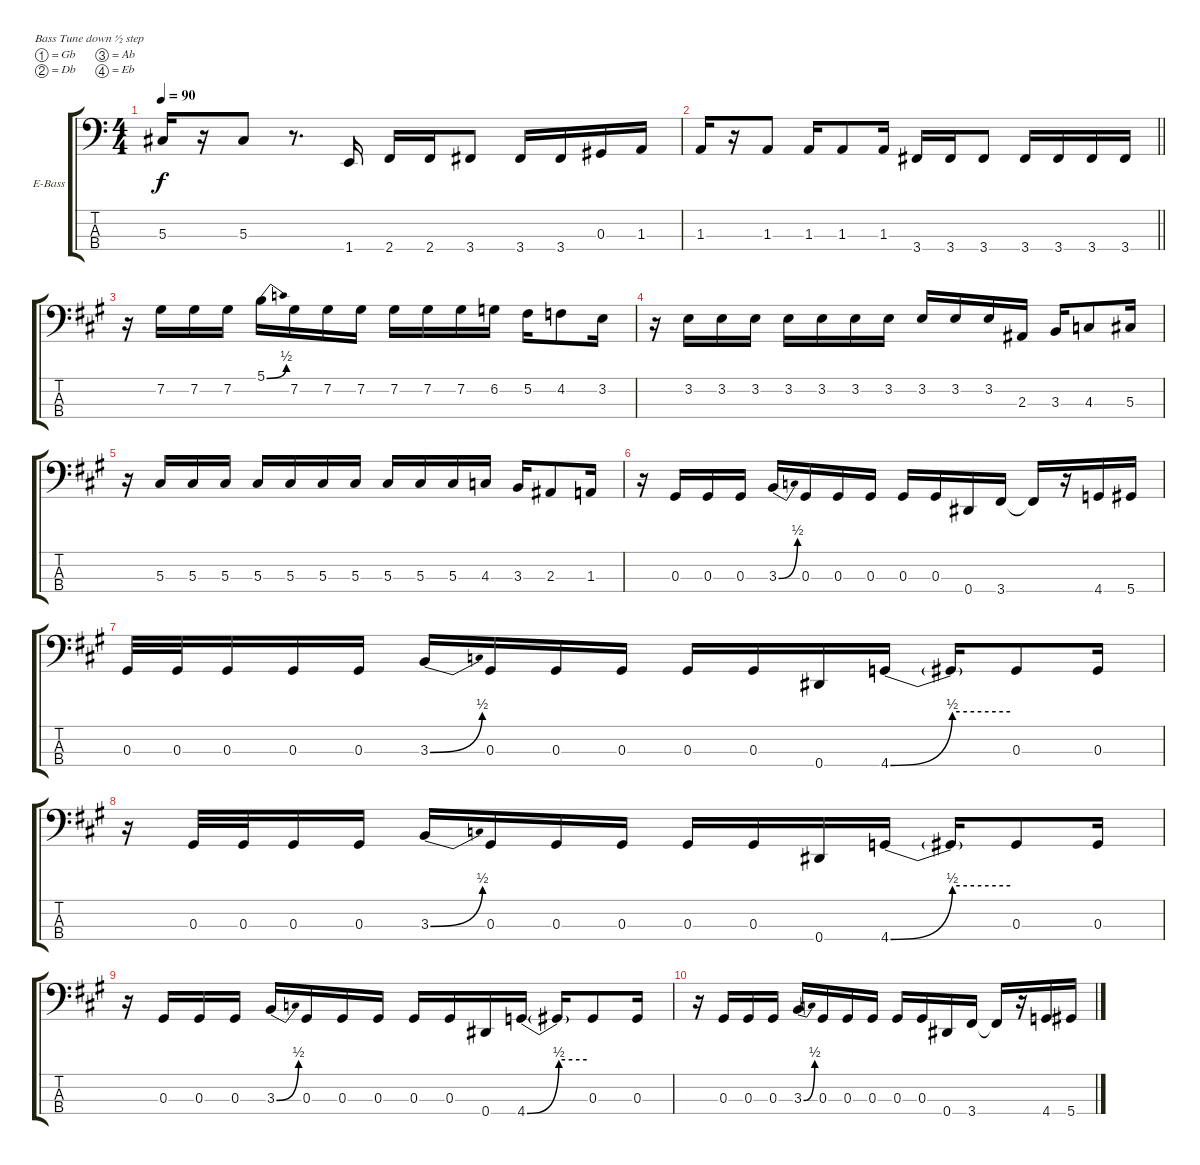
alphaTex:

\bracketExtendMode groupsimilarinstruments
\firstSystemTrackNameOrientation horizontal
\otherSystemsTrackNameOrientation horizontal
\track ("Untitled" "E-Bass") {instrument electricbasspick}
\staff {score tabs}
\tuning (Gb2 Db2 Ab1 Eb1)
\ts (4 4)
\tempo 90
\clef f4
\ks c
5.3.16{dy f} r.16 5.3.8 r.8{d} 1.4.16 2.4.16 2.4.16 3.4.8 3.4.16 3.4.16 0.3.16 1.3.16 |
\barLineRight lightlight
1.3.16 r.16 1.3.8 1.3.16 1.3.8 1.3.16 3.4.16 3.4.16 3.4.8 3.4.16 3.4.16 3.4.16 3.4.16 |
\section ("" " ")
\ks a
r.16 7.2.16 7.2.16 7.2.16 5.1{be (bend 0 0 60 2)}.16 7.2.16 7.2.16 7.2.16 7.2.16 7.2.16 7.2.16 6.2.16 5.2.16 4.2.8 3.2.16 |
r.16 3.2.16 3.2.16 3.2.16 3.2.16 3.2.16 3.2.16 3.2.16 3.2.16 3.2.16 3.2.16 2.3.16 3.3.16 4.3.8 5.3.16 |
r.16 5.3.16 5.3.16 5.3.16 5.3.16 5.3.16 5.3.16 5.3.16 5.3.16 5.3.16 5.3.16 4.3.16 3.3.16 2.3.8 1.3.16 |
r.16 0.3.16 0.3.16 0.3.16 3.3{be (bend 0 0 60 2)}.16 0.3.16 0.3.16 0.3.16 0.3.16 0.3.16 0.4.16 3.4.16 3.4{t}.16 r.16 4.4.16 5.4.16 |
0.3.32 0.3.32 0.3.16 0.3.16 0.3.16 3.3{be (bend 0 0 60 2)}.16 0.3.16 0.3.16 0.3.16 0.3.16 0.3.16 0.4.16 4.4{be (bend 0 0 60 2)}.16 4.4{be (hold 0 2 60 2) t}.16 0.3.8 0.3.16 |
r.16 0.3.32 0.3.32 0.3.16 0.3.16 3.3{be (bend 0 0 60 2)}.16 0.3.16 0.3.16 0.3.16 0.3.16 0.3.16 0.4.16 4.4{be (bend 0 0 60 2)}.16 4.4{be (hold 0 2 60 2) t}.16 0.3.8 0.3.16 |
r.16 0.3.16 0.3.16 0.3.16 3.3{be (bend 0 0 60 2)}.16 0.3.16 0.3.16 0.3.16 0.3.16 0.3.16 0.4.16 4.4{be (bend 0 0 60 2)}.16 4.4{be (hold 0 2 60 2) t}.16 0.3.8 0.3.16 |
r.16 0.3.16 0.3.16 0.3.16 3.3{be (bend 0 0 60 2)}.16 0.3.16 0.3.16 0.3.16 0.3.16 0.3.16 0.4.16 3.4.16 3.4{t}.16 r.16 4.4.16 5.4.16
